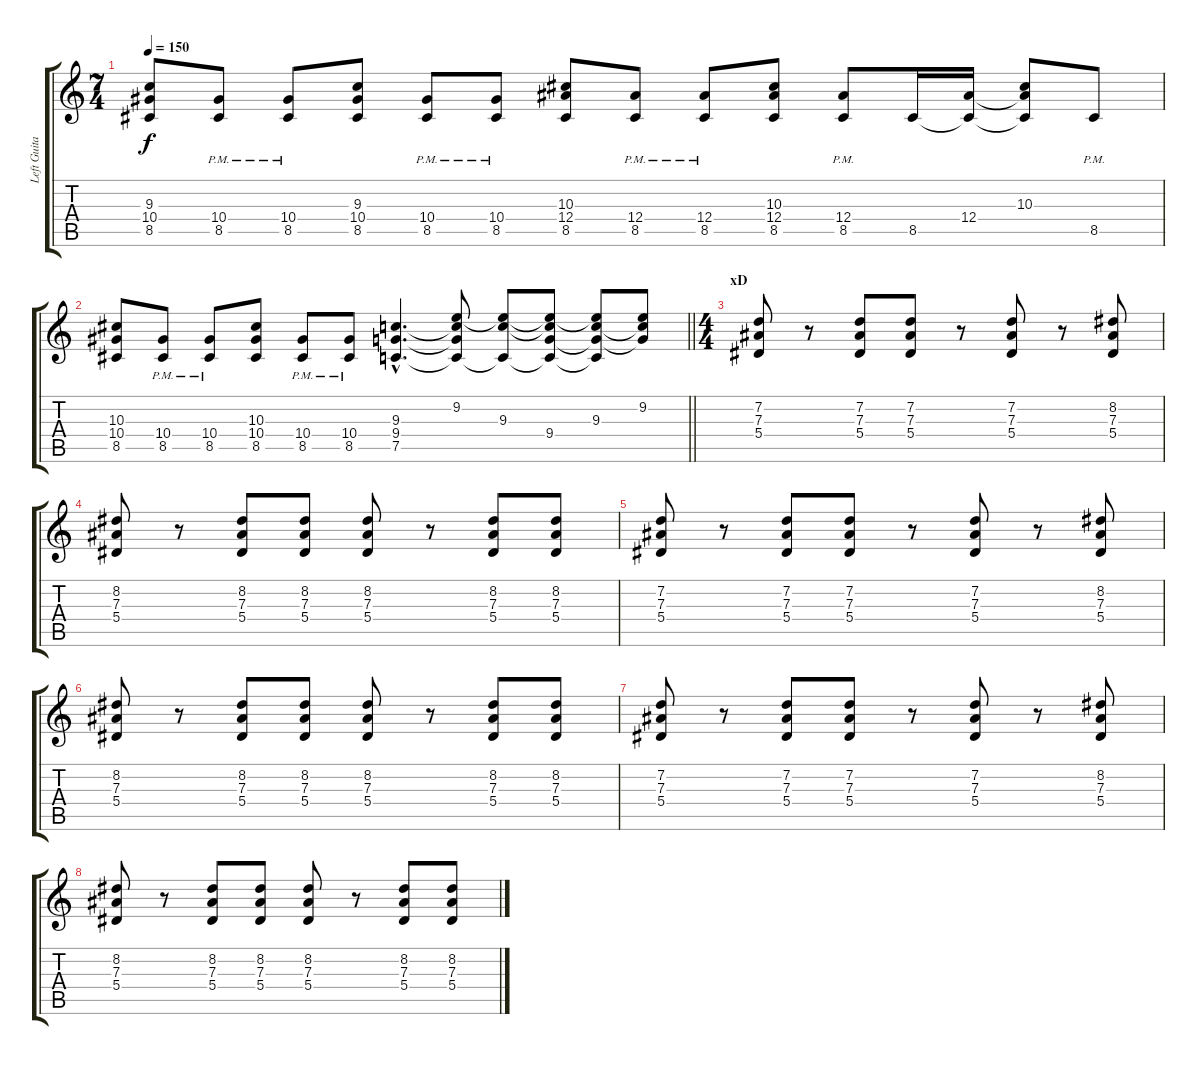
\track ("Left Guitar" "Left Guita") {instrument distortionguitar}
\staff {score tabs}
\tuning (C4 G3 Eb3 Bb2 F2 C2) {hide}
\ts (7 4)
\tempo 150
\clef g2
\ks c
(9.3 10.4 8.5).8{dy f} (10.4{pm} 8.5{pm}).8 (10.4{pm} 8.5{pm}).8 (9.3 10.4 8.5).8 (10.4{pm} 8.5{pm}).8 (10.4{pm} 8.5{pm}).8 (10.3 12.4 8.5).8 (12.4{pm} 8.5{pm}).8 (12.4{pm} 8.5{pm}).8 (10.3 12.4 8.5).8 (12.4{pm} 8.5{pm}).8 8.5.16 (12.4 8.5{t}).16 (10.3 12.4{t} 8.5{t}).8 8.5{pm}.8 |
\barLineRight lightlight
(10.3 10.4 8.5).8 (10.4{pm} 8.5{pm}).8 (10.4{pm} 8.5{pm}).8 (10.3 10.4 8.5).8 (10.4{pm} 8.5{pm}).8 (10.4{pm} 8.5{pm}).8 (9.3{hac} 9.4{hac} 7.5{hac}).4{d} (9.2 9.3{t} 9.4{t} 7.5{t}).8 (9.2{t} 9.3 7.5{t}).8 (9.2{t} 9.3{t} 9.4 7.5{t}).8 (9.2{t} 9.3 9.4{t} 7.5{t}).8 (9.2 9.3{t} 9.4{t}).8 |
\ts (4 4)
\section ("" "xD")
(7.2 7.3 5.4).8 r.8 (7.2 7.3 5.4).8 (7.2 7.3 5.4).8 r.8 (7.2 7.3 5.4).8 r.8 (8.2 7.3 5.4).8 |
(8.2 7.3 5.4).8 r.8 (8.2 7.3 5.4).8 (8.2 7.3 5.4).8 (8.2 7.3 5.4).8 r.8 (8.2 7.3 5.4).8 (8.2 7.3 5.4).8 |
(7.2 7.3 5.4).8 r.8 (7.2 7.3 5.4).8 (7.2 7.3 5.4).8 r.8 (7.2 7.3 5.4).8 r.8 (8.2 7.3 5.4).8 |
(8.2 7.3 5.4).8 r.8 (8.2 7.3 5.4).8 (8.2 7.3 5.4).8 (8.2 7.3 5.4).8 r.8 (8.2 7.3 5.4).8 (8.2 7.3 5.4).8 |
(7.2 7.3 5.4).8 r.8 (7.2 7.3 5.4).8 (7.2 7.3 5.4).8 r.8 (7.2 7.3 5.4).8 r.8 (8.2 7.3 5.4).8 |
(8.2 7.3 5.4).8 r.8 (8.2 7.3 5.4).8 (8.2 7.3 5.4).8 (8.2 7.3 5.4).8 r.8 (8.2 7.3 5.4).8 (8.2 7.3 5.4).8
